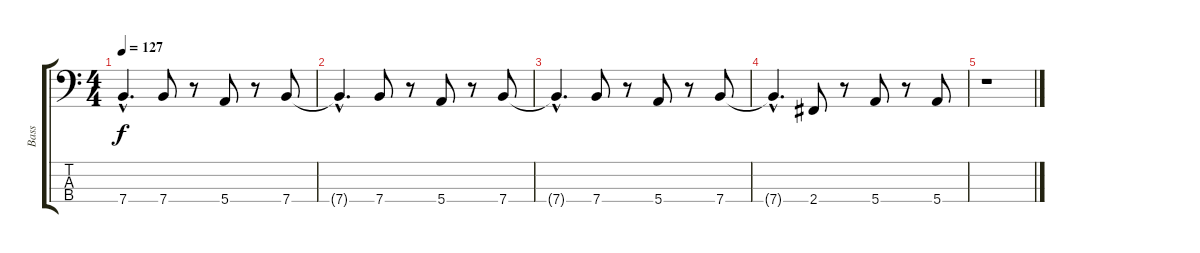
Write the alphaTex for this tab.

\track ("Bass" "Bass") {instrument electricbassfinger}
\staff {score tabs}
\tuning (G2 D2 A1 E1) {hide}
\ts (4 4)
\tempo 127
\clef f4
\ks c
7.4{hac t}.4{d dy f} 7.4.8 r.8 5.4.8 r.8 7.4.8 |
7.4{hac t}.4{d} 7.4.8 r.8 5.4.8 r.8 7.4.8 |
7.4{hac t}.4{d} 7.4.8 r.8 5.4.8 r.8 7.4.8 |
7.4{hac t}.4{d} 2.4.8 r.8 5.4.8 r.8 5.4.8 |
r.1
